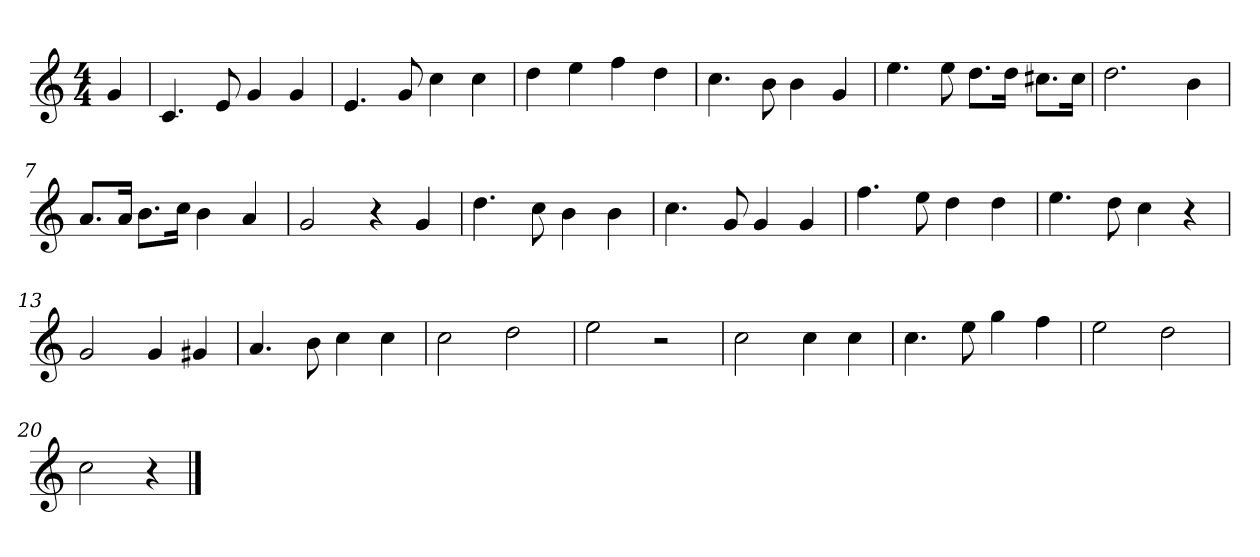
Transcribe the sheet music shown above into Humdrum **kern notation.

**kern
*part1
*staff1
*k[]
*M4/4
*MM120
=
4g
=1
4.c
8e
4g
4g
=2
4.e
8g
4cc
4cc
=3
4dd
4ee
4ff
4dd
=4
4.cc
8b
4b
4g
=5
4.ee
8ee
8.ddL
16ddJk
8.cc#XL
16cc#Jk
=6
2.dd
4b
=7
8.aL
16aJk
8.bL
16ccJk
4b
4a
=8
2g
4r
4g
=9
4.dd
8cc
4b
4b
=10
4.cc
8g
4g
4g
=11
4.ff
8ee
4dd
4dd
=12
4.ee
8dd
4cc
4r
=13
2g
4g
4g#X
=14
4.a
8b
4cc
4cc
=15
2cc
2dd
=16
2ee
2r
=17
2cc
4cc
4cc
=18
4.cc
8ee
4gg
4ff
=19
2ee
2dd
=20
2cc
4r
==
*-
